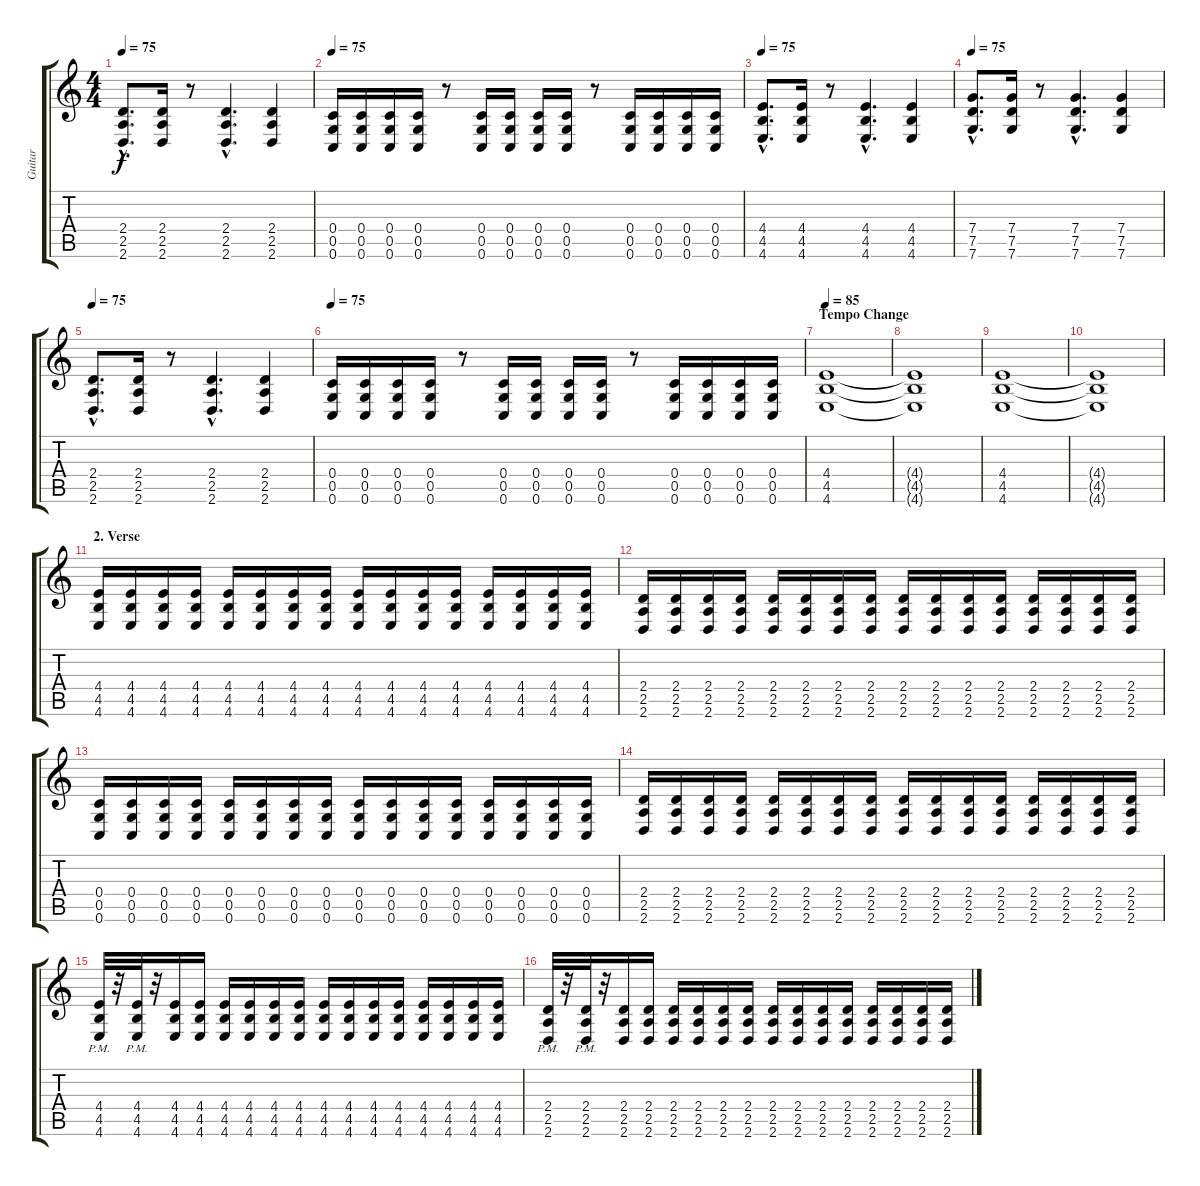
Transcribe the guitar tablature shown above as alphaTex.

\track ("Guitar" "Guitar") {instrument distortionguitar}
\staff {score tabs}
\tuning (D4 A3 F3 C3 G2 C2) {hide}
\ts (4 4)
\tempo 75
\clef g2
\ks c
(2.4{hac} 2.5{hac} 2.6{hac}).8{d dy f} (2.4 2.5 2.6).16 r.8 (2.4{hac} 2.5{hac} 2.6{hac}).4{d} (2.4 2.5 2.6).4 |
\tempo 70
\tempo 75
(0.4 0.5 0.6).16 (0.4 0.5 0.6).16 (0.4 0.5 0.6).16 (0.4 0.5 0.6).16 r.8 (0.4 0.5 0.6).16 (0.4 0.5 0.6).16 (0.4 0.5 0.6).16 (0.4 0.5 0.6).16 r.8 (0.4 0.5 0.6).16 (0.4 0.5 0.6).16 (0.4 0.5 0.6).16 (0.4 0.5 0.6).16 |
\tempo 75
(4.4{hac} 4.5{hac} 4.6{hac}).8{d} (4.4 4.5 4.6).16 r.8 (4.4{hac} 4.5{hac} 4.6{hac}).4{d} (4.4 4.5 4.6).4 |
\tempo 75
(7.4{hac} 7.5{hac} 7.6{hac}).8{d} (7.4 7.5 7.6).16 r.8 (7.4{hac} 7.5{hac} 7.6{hac}).4{d} (7.4 7.5 7.6).4 |
\tempo 75
(2.4{hac} 2.5{hac} 2.6{hac}).8{d} (2.4 2.5 2.6).16 r.8 (2.4{hac} 2.5{hac} 2.6{hac}).4{d} (2.4 2.5 2.6).4 |
\tempo 75
(0.4 0.5 0.6).16 (0.4 0.5 0.6).16 (0.4 0.5 0.6).16 (0.4 0.5 0.6).16 r.8 (0.4 0.5 0.6).16 (0.4 0.5 0.6).16 (0.4 0.5 0.6).16 (0.4 0.5 0.6).16 r.8 (0.4 0.5 0.6).16 (0.4 0.5 0.6).16 (0.4 0.5 0.6).16 (0.4 0.5 0.6).16 |
\section ("" "Tempo Change")
\tempo 85
(4.4 4.5 4.6).1 |
(4.4{t} 4.5{t} 4.6{t}).1 |
(4.4 4.5 4.6).1 |
(4.4{t} 4.5{t} 4.6{t}).1 |
\section ("" "2. Verse")
(4.4 4.5 4.6).16 (4.4 4.5 4.6).16 (4.4 4.5 4.6).16 (4.4 4.5 4.6).16 (4.4 4.5 4.6).16 (4.4 4.5 4.6).16 (4.4 4.5 4.6).16 (4.4 4.5 4.6).16 (4.4 4.5 4.6).16 (4.4 4.5 4.6).16 (4.4 4.5 4.6).16 (4.4 4.5 4.6).16 (4.4 4.5 4.6).16 (4.4 4.5 4.6).16 (4.4 4.5 4.6).16 (4.4 4.5 4.6).16 |
(2.4 2.5 2.6).16 (2.4 2.5 2.6).16 (2.4 2.5 2.6).16 (2.4 2.5 2.6).16 (2.4 2.5 2.6).16 (2.4 2.5 2.6).16 (2.4 2.5 2.6).16 (2.4 2.5 2.6).16 (2.4 2.5 2.6).16 (2.4 2.5 2.6).16 (2.4 2.5 2.6).16 (2.4 2.5 2.6).16 (2.4 2.5 2.6).16 (2.4 2.5 2.6).16 (2.4 2.5 2.6).16 (2.4 2.5 2.6).16 |
(0.4 0.5 0.6).16 (0.4 0.5 0.6).16 (0.4 0.5 0.6).16 (0.4 0.5 0.6).16 (0.4 0.5 0.6).16 (0.4 0.5 0.6).16 (0.4 0.5 0.6).16 (0.4 0.5 0.6).16 (0.4 0.5 0.6).16 (0.4 0.5 0.6).16 (0.4 0.5 0.6).16 (0.4 0.5 0.6).16 (0.4 0.5 0.6).16 (0.4 0.5 0.6).16 (0.4 0.5 0.6).16 (0.4 0.5 0.6).16 |
(2.4 2.5 2.6).16 (2.4 2.5 2.6).16 (2.4 2.5 2.6).16 (2.4 2.5 2.6).16 (2.4 2.5 2.6).16 (2.4 2.5 2.6).16 (2.4 2.5 2.6).16 (2.4 2.5 2.6).16 (2.4 2.5 2.6).16 (2.4 2.5 2.6).16 (2.4 2.5 2.6).16 (2.4 2.5 2.6).16 (2.4 2.5 2.6).16 (2.4 2.5 2.6).16 (2.4 2.5 2.6).16 (2.4 2.5 2.6).16 |
(4.4{pm} 4.5 4.6).32 r.32 (4.4{pm} 4.5 4.6).32 r.32 (4.4 4.5 4.6).16 (4.4 4.5 4.6).16 (4.4 4.5 4.6).16 (4.4 4.5 4.6).16 (4.4 4.5 4.6).16 (4.4 4.5 4.6).16 (4.4 4.5 4.6).16 (4.4 4.5 4.6).16 (4.4 4.5 4.6).16 (4.4 4.5 4.6).16 (4.4 4.5 4.6).16 (4.4 4.5 4.6).16 (4.4 4.5 4.6).16 (4.4 4.5 4.6).16 |
(2.4{pm} 2.5 2.6).32 r.32 (2.4{pm} 2.5 2.6).32 r.32 (2.4 2.5 2.6).16 (2.4 2.5 2.6).16 (2.4 2.5 2.6).16 (2.4 2.5 2.6).16 (2.4 2.5 2.6).16 (2.4 2.5 2.6).16 (2.4 2.5 2.6).16 (2.4 2.5 2.6).16 (2.4 2.5 2.6).16 (2.4 2.5 2.6).16 (2.4 2.5 2.6).16 (2.4 2.5 2.6).16 (2.4 2.5 2.6).16 (2.4 2.5 2.6).16
